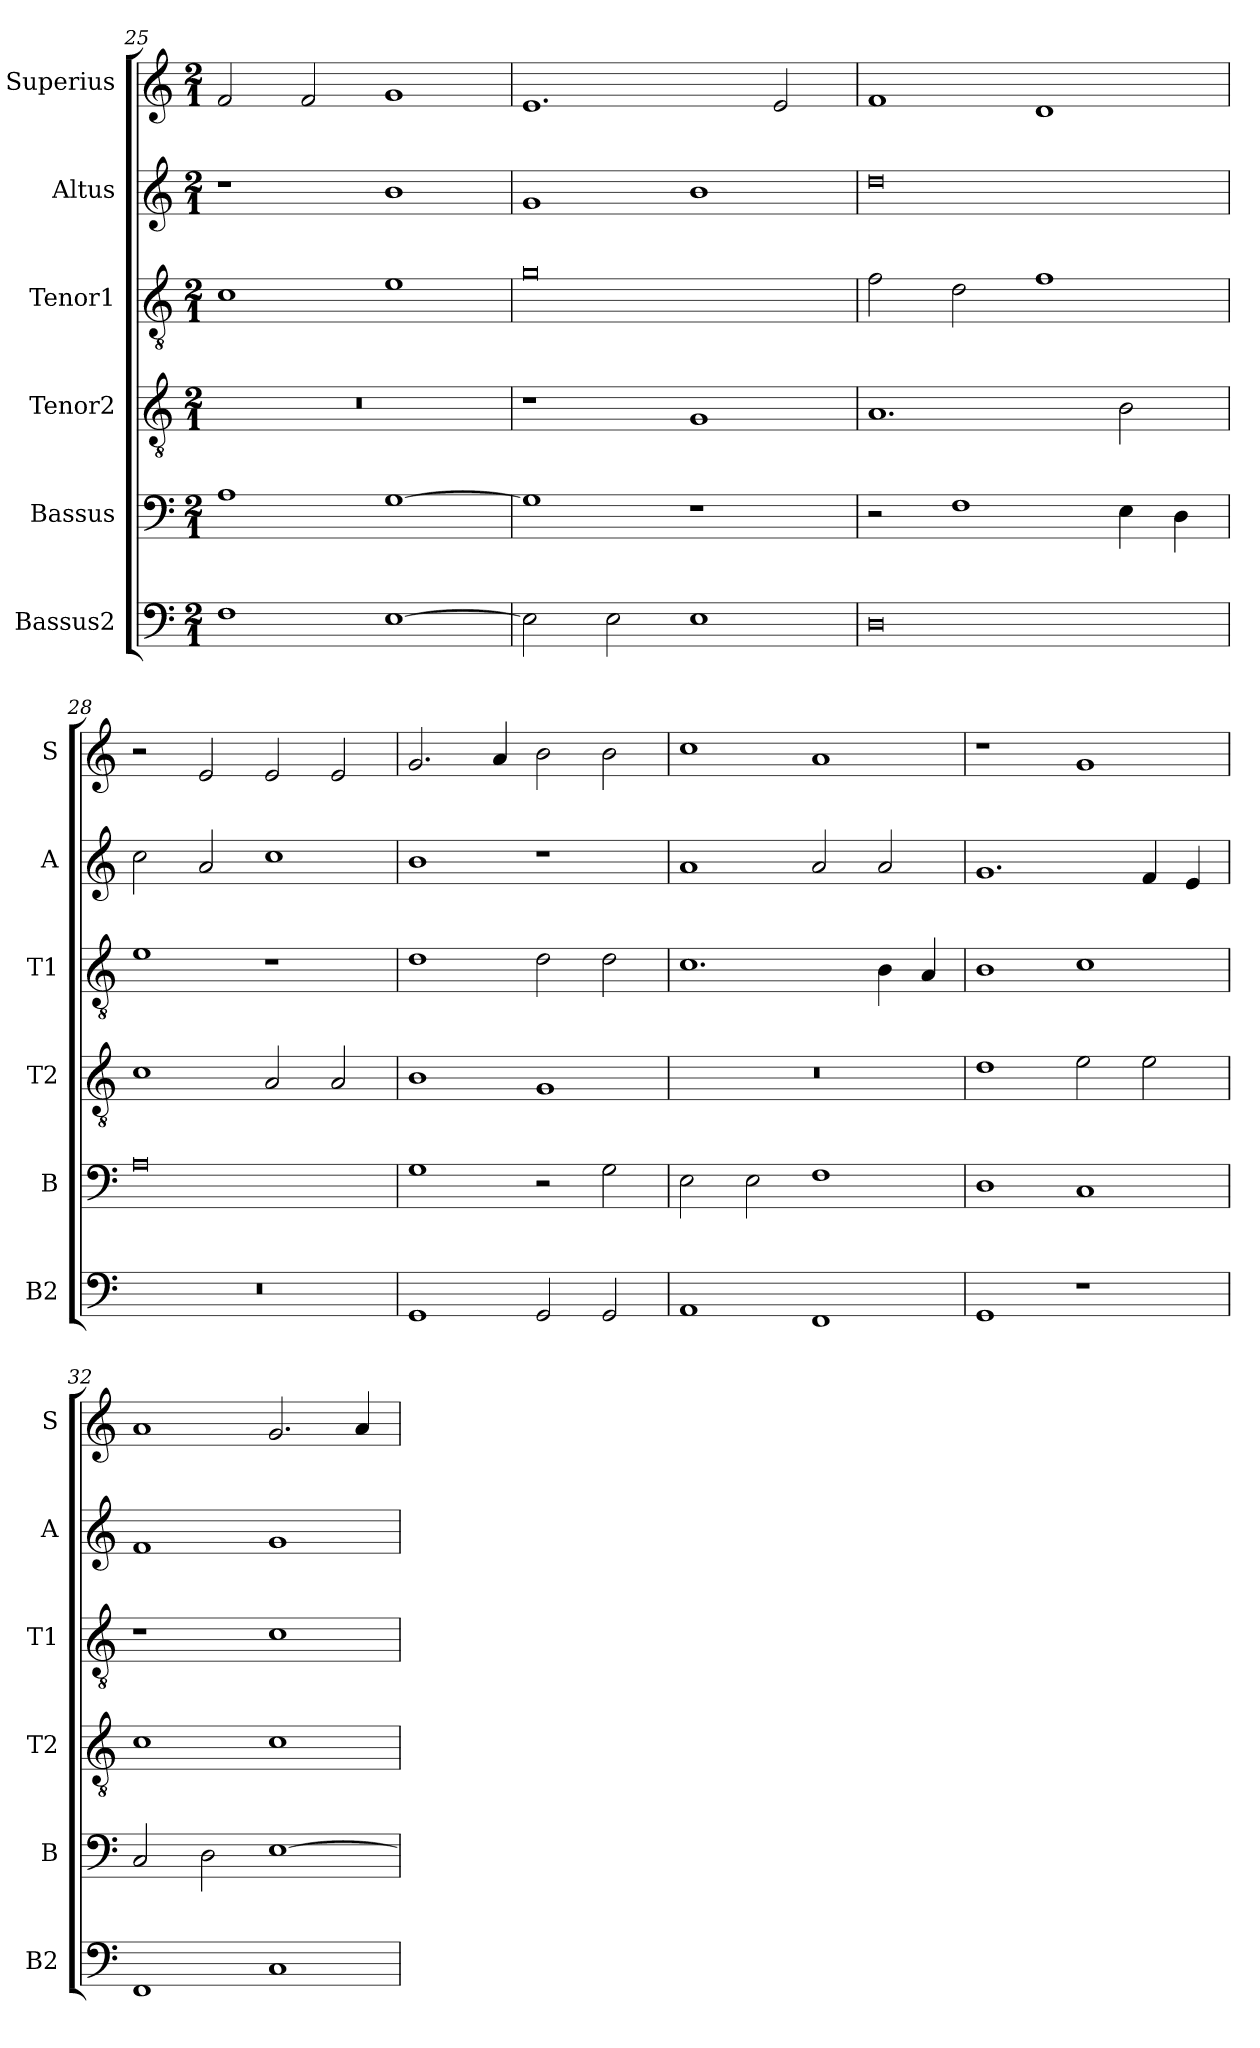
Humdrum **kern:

**kern	**kern	**kern	**kern	**kern	**kern
*part6	*part5	*part4	*part3	*part2	*part1
*staff6	*staff5	*staff4	*staff3	*staff2	*staff1
*I"Bassus2	*I"Bassus	*I"Tenor2	*I"Tenor1	*I"Altus	*I"Superius
*I'B2	*I'B	*I'T2	*I'T1	*I'A	*I'S
*clefF4	*clefF4	*clefGv2	*clefGv2	*clefG2	*clefG2
*k[]	*k[]	*k[]	*k[]	*k[]	*k[]
*M2/1	*M2/1	*M2/1	*M2/1	*M2/1	*M2/1
=25	=25	=25	=25	=25	=25
1F	1A	0r	1c	1r	2f/
.	.	.	.	.	2f/
[1E	[1G	.	1e	1b	1g
=26	=26	=26	=26	=26	=26
2E\]	1G]	1r	0g	1g	1.e
2E\	.	.	.	.	.
1E	1r	1G	.	1b	.
.	.	.	.	.	2e/
=27	=27	=27	=27	=27	=27
0D	2r	1.A	2f\	0dd	1f
.	1F	.	2d\	.	.
.	.	.	1f	.	1d
.	4E\	2B\	.	.	.
.	4D\	.	.	.	.
=28	=28	=28	=28	=28	=28
0r	0A	1c	1e	2cc\	2r
.	.	.	.	2a/	2e/
.	.	2A/	1r	1cc	2e/
.	.	2A/	.	.	2e/
=29	=29	=29	=29	=29	=29
1GG	1G	1B	1d	1b	2.g/
.	.	.	.	.	4a/
2GG/	2r	1G	2d\	1r	2b\
2GG/	2G\	.	2d\	.	2b\
=30	=30	=30	=30	=30	=30
1AA	2E\	0r	1.c	1a	1cc
.	2E\	.	.	.	.
1FF	1F	.	.	2a/	1a
.	.	.	4B\	2a/	.
.	.	.	4A/	.	.
=31	=31	=31	=31	=31	=31
1GG	1D	1d	1B	1.g	1r
1r	1C	2e\	1c	.	1g
.	.	2e\	.	4f/	.
.	.	.	.	4e/	.
=32	=32	=32	=32	=32	=32
1FF	2C/	1c	1r	1f	1a
.	2D\	.	.	.	.
1C	[1E	1c	1c	1g	2.g/
.	.	.	.	.	4a/
=	=	=	=	=	=
*-	*-	*-	*-	*-	*-
